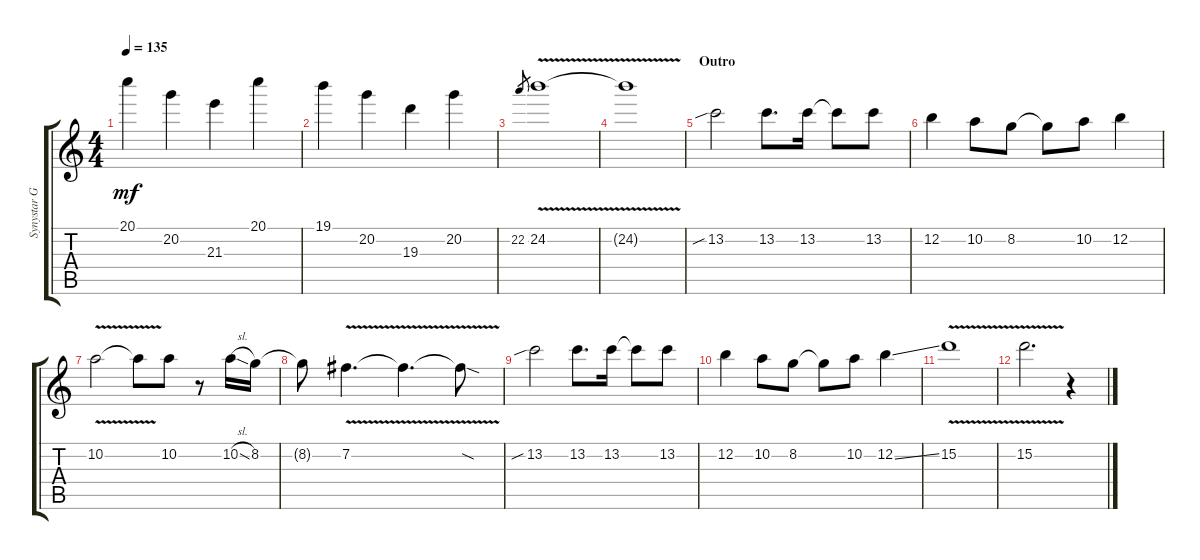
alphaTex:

\track ("Synystar Gates (Lead)" "Synystar G") {instrument distortionguitar}
\staff {score tabs}
\tuning (E4 B3 G3 D3 A2 D2) {hide}
\ts (4 4)
\tempo 135
\clef g2
\ks c
20.1.4{dy mf} 20.2.4 21.3.4 20.1.4 |
19.1.4 20.2.4 19.3.4 20.2.4 |
22.2.8{gr} 24.2{v}.1 |
24.2{v t}.1 |
\section ("" "Outro")
13.2{sib}.2 13.2.8{d} 13.2.16 13.2{t}.8 13.2.8 |
12.2.4 10.2.8 8.2.8 8.2{t}.8 10.2.8 12.2.4 |
10.2{v}.2 10.2{v t}.8 10.2.8 r.8 10.2{sl}.16 8.2.16 |
8.2{t}.8 7.2{v}.4{d} 7.2{v t}.4{d} 7.2{v sod t}.8 |
13.2{sib}.2 13.2.8{d} 13.2.16 13.2{t}.8 13.2.8 |
12.2.4 10.2.8 8.2.8 8.2{t}.8 10.2.8 12.2{ss}.4 |
15.2{v}.1 |
15.2{v}.2{d} r.4
